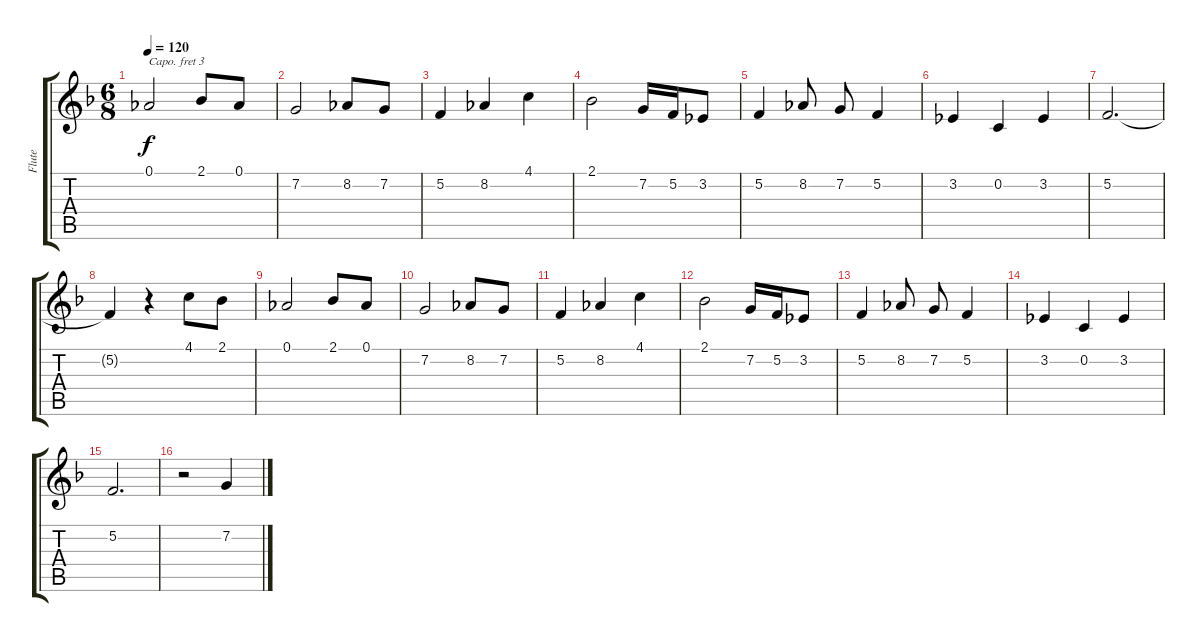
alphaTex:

\track ("Flute" "Flute") {instrument flute}
\staff {score tabs}
\capo 3
\tuning (F4 A3 G3 D3 A2 D2) {hide}
\ts (6 8)
\tempo 120
\clef g2
\ks dminor
0.1.2{dy f} 2.1.8 0.1.8 |
7.2.2 8.2.8 7.2.8 |
5.2.4 8.2.4 4.1.4 |
2.1.2 7.2.16 5.2.16 3.2.8 |
5.2.4 8.2.8 7.2.8 5.2.4 |
3.2.4 0.2.4 3.2.4 |
5.2.2{d} |
5.2{t}.4 r.4 4.1.8 2.1.8 |
0.1.2 2.1.8 0.1.8 |
7.2.2 8.2.8 7.2.8 |
5.2.4 8.2.4 4.1.4 |
2.1.2 7.2.16 5.2.16 3.2.8 |
5.2.4 8.2.8 7.2.8 5.2.4 |
3.2.4 0.2.4 3.2.4 |
5.2.2{d} |
r.2 7.2.4
